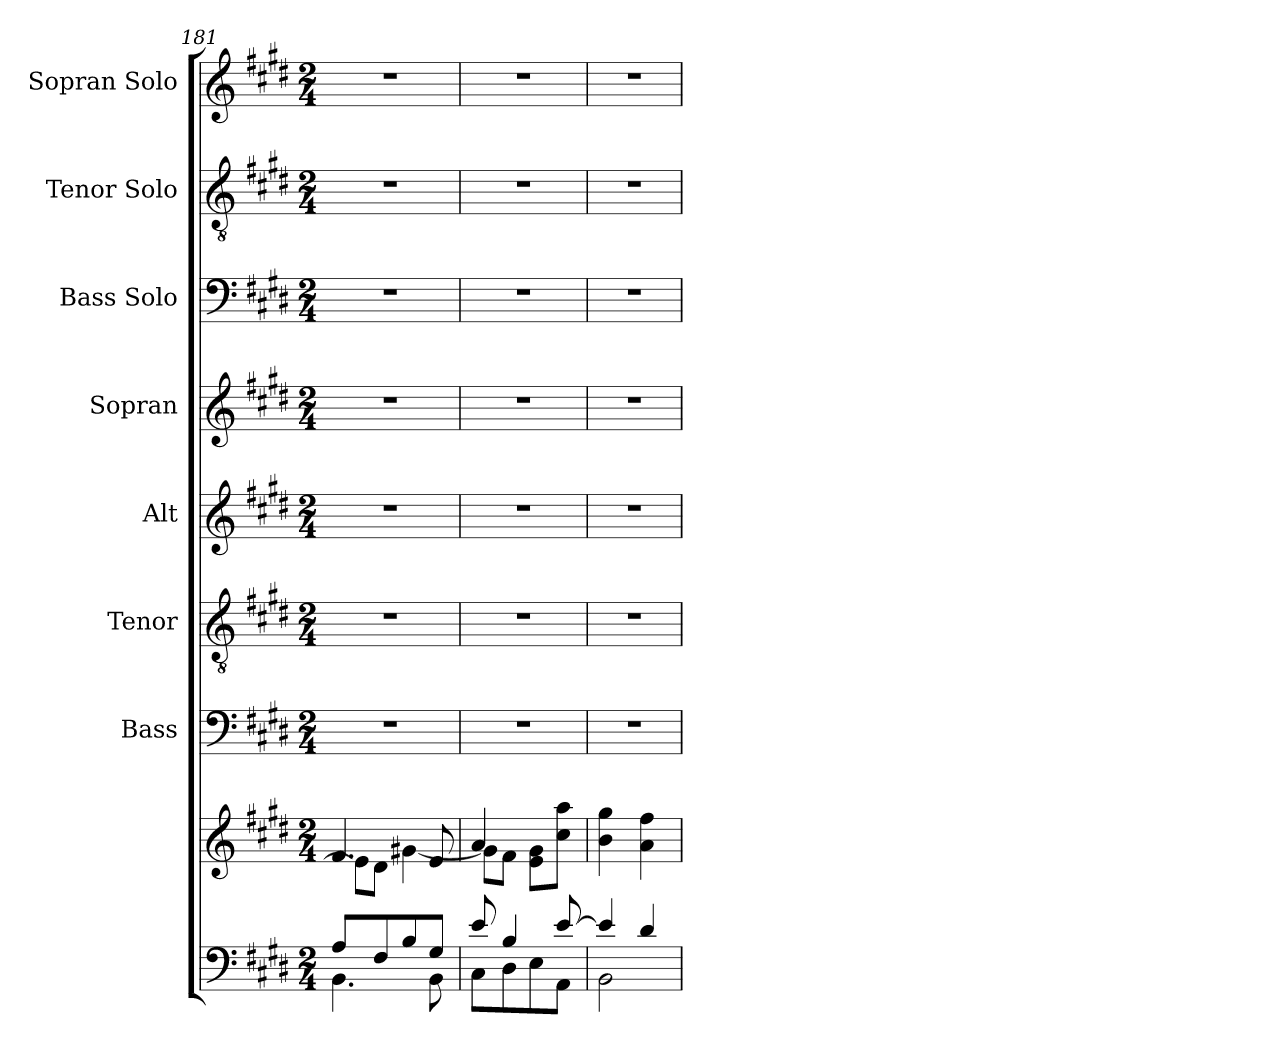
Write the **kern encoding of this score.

**kern	**kern	**kern	**kern	**kern	**kern	**kern	**kern	**kern
*part8	*part8	*part7	*part6	*part5	*part4	*part3	*part2	*part1
*staff9	*staff8	*staff7	*staff6	*staff5	*staff4	*staff3	*staff2	*staff1
*	*	*I"Bass	*I"Tenor	*I"Alt	*I"Sopran	*I"Bass Solo	*I"Tenor Solo	*I"Sopran Solo
*	*	*I'B.	*I'T.	*I'A.	*I'S.	*I'B. Solo	*I'T. Solo	*I'S. Solo
*clefF4	*clefG2	*clefF4	*clefGv2	*clefG2	*clefG2	*clefF4	*clefGv2	*clefG2
*k[f#c#g#d#]	*k[f#c#g#d#]	*k[f#c#g#d#]	*k[f#c#g#d#]	*k[f#c#g#d#]	*k[f#c#g#d#]	*k[f#c#g#d#]	*k[f#c#g#d#]	*k[f#c#g#d#]
*E:	*E:	*E:	*E:	*E:	*E:	*E:	*E:	*E:
*M2/4	*M2/4	*M2/4	*M2/4	*M2/4	*M2/4	*M2/4	*M2/4	*M2/4
=181	=181	=181	=181	=181	=181	=181	=181	=181
*^	*^	*	*	*	*	*	*	*
8A/L	4.BB\	4.f#/	8e\L]	2r	2r	2r	2r	2r	2r	2r
8F#/	.	.	8d#\J	.	.	.	.	.	.	.
8B/	.	.	[<4g#X\	.	.	.	.	.	.	.
8G#/J	8BB\	8e/	.	.	.	.	.	.	.	.
=182	=182	=182	=182	=182	=182	=182	=182	=182	=182	=182
8e/	8C#\L	4a/	8g#\L]	2r	2r	2r	2r	2r	2r	2r
4B/	8D#\	.	8f#\J	.	.	.	.	.	.	.
.	8E\	4ryy	8e\ 8g#\L	.	.	.	.	.	.	.
[>8e/	8AA\J	.	8cc#\ 8aa\J	.	.	.	.	.	.	.
*	*	*v	*v	*	*	*	*	*	*	*
=183	=183	=183	=183	=183	=183	=183	=183	=183	=183
4e/]	2BB\	4b\ 4gg#\	2r	2r	2r	2r	2r	2r	2r
4d#/	.	4a\ 4ff#\	.	.	.	.	.	.	.
*v	*v	*	*	*	*	*	*	*	*
=	=	=	=	=	=	=	=	=
*-	*-	*-	*-	*-	*-	*-	*-	*-
